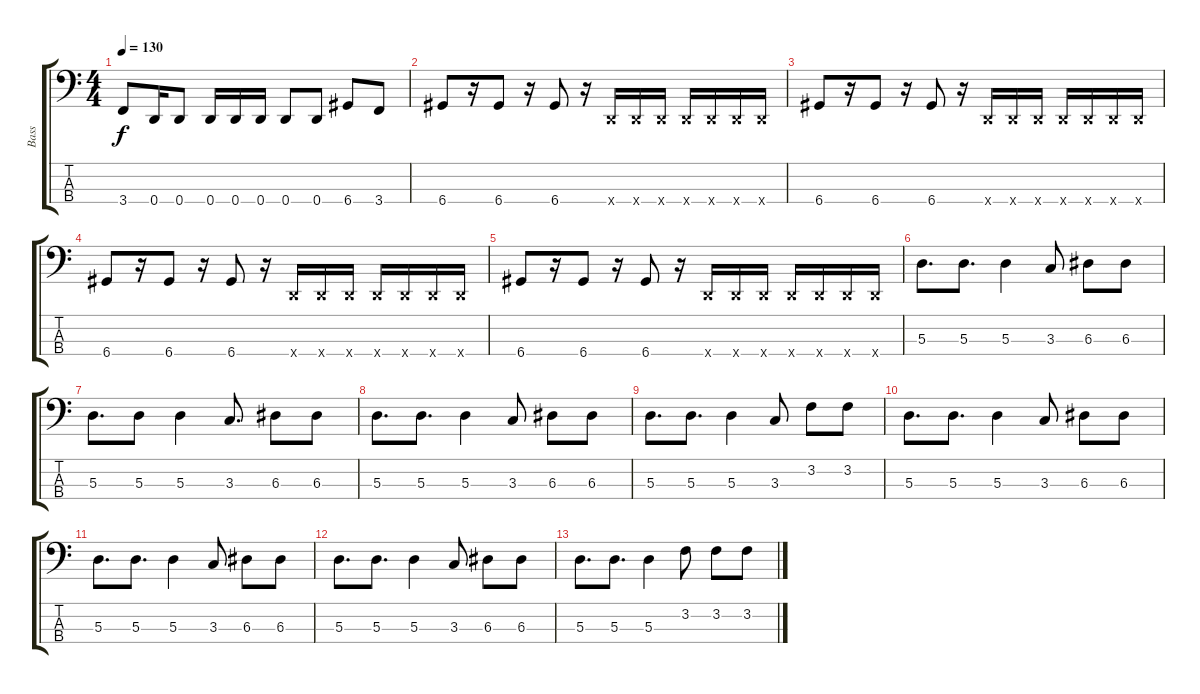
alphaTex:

\track ("Bass" "Bass") {instrument electricbasspick}
\staff {score tabs}
\tuning (G2 D2 A1 D1) {hide}
\ts (4 4)
\tempo 130
\clef f4
\ks c
3.4.8{dy f} 0.4.16 0.4.8 0.4.16 0.4.16 0.4.16 0.4.8 0.4.8 6.4.8 3.4.8 |
6.4.8 r.16 6.4.8 r.16 6.4.8 r.16 0.4{x}.16 0.4{x}.16 0.4{x}.16 0.4{x}.16 0.4{x}.16 0.4{x}.16 0.4{x}.16 |
6.4.8 r.16 6.4.8 r.16 6.4.8 r.16 0.4{x}.16 0.4{x}.16 0.4{x}.16 0.4{x}.16 0.4{x}.16 0.4{x}.16 0.4{x}.16 |
6.4.8 r.16 6.4.8 r.16 6.4.8 r.16 0.4{x}.16 0.4{x}.16 0.4{x}.16 0.4{x}.16 0.4{x}.16 0.4{x}.16 0.4{x}.16 |
6.4.8 r.16 6.4.8 r.16 6.4.8 r.16 0.4{x}.16 0.4{x}.16 0.4{x}.16 0.4{x}.16 0.4{x}.16 0.4{x}.16 0.4{x}.16 |
5.3.8{d} 5.3.8{d} 5.3.4 3.3.8 6.3.8 6.3.8 |
5.3.8{d} 5.3.8 5.3.4 3.3.8{d} 6.3.8 6.3.8 |
5.3.8{d} 5.3.8{d} 5.3.4 3.3.8 6.3.8 6.3.8 |
5.3.8{d} 5.3.8{d} 5.3.4 3.3.8 3.2.8 3.2.8 |
5.3.8{d} 5.3.8{d} 5.3.4 3.3.8 6.3.8 6.3.8 |
5.3.8{d} 5.3.8{d} 5.3.4 3.3.8 6.3.8 6.3.8 |
5.3.8{d} 5.3.8{d} 5.3.4 3.3.8 6.3.8 6.3.8 |
5.3.8{d} 5.3.8{d} 5.3.4 3.2.8 3.2.8 3.2.8
